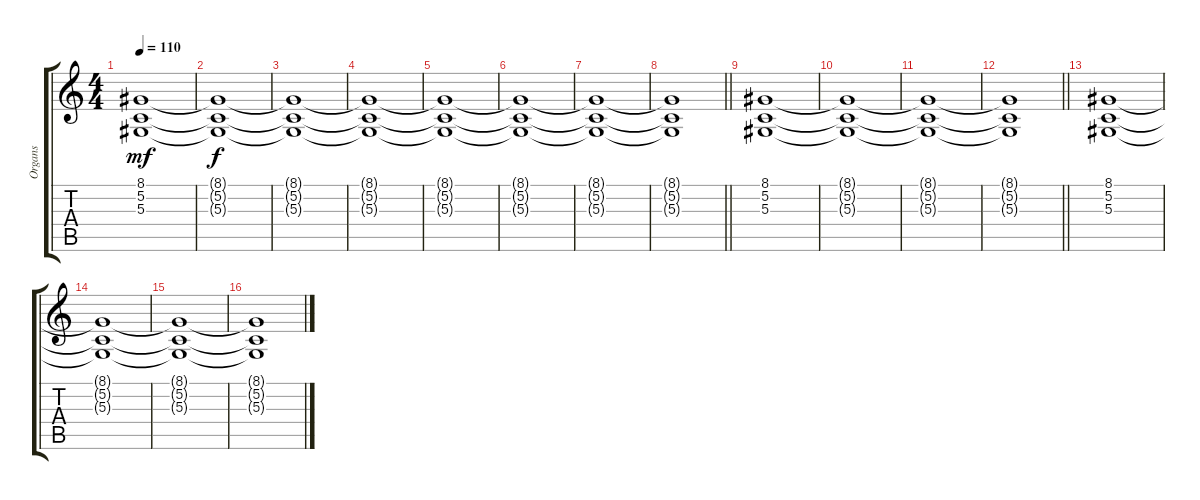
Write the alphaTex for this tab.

\track ("Organs" "Organs") {instrument churchorgan}
\staff {score tabs}
\tuning (C4 G3 Eb3 Bb2 F2 C2) {hide}
\ts (4 4)
\section ("" "")
\tempo 110
\clef g2
\ks c
(8.1 5.2 5.3).1{dy mf} |
(8.1{t} 5.2{t} 5.3{t}).1{dy f} |
(8.1{t} 5.2{t} 5.3{t}).1 |
(8.1{t} 5.2{t} 5.3{t}).1 |
(8.1{t} 5.2{t} 5.3{t}).1 |
(8.1{t} 5.2{t} 5.3{t}).1 |
(8.1{t} 5.2{t} 5.3{t}).1 |
\barLineRight lightlight
(8.1{t} 5.2{t} 5.3{t}).1 |
\section ("" "")
(8.1 5.2 5.3).1 |
(8.1{t} 5.2{t} 5.3{t}).1 |
(8.1{t} 5.2{t} 5.3{t}).1 |
\barLineRight lightlight
(8.1{t} 5.2{t} 5.3{t}).1 |
\section ("" "")
(8.1 5.2 5.3).1 |
(8.1{t} 5.2{t} 5.3{t}).1 |
(8.1{t} 5.2{t} 5.3{t}).1 |
(8.1{t} 5.2{t} 5.3{t}).1
